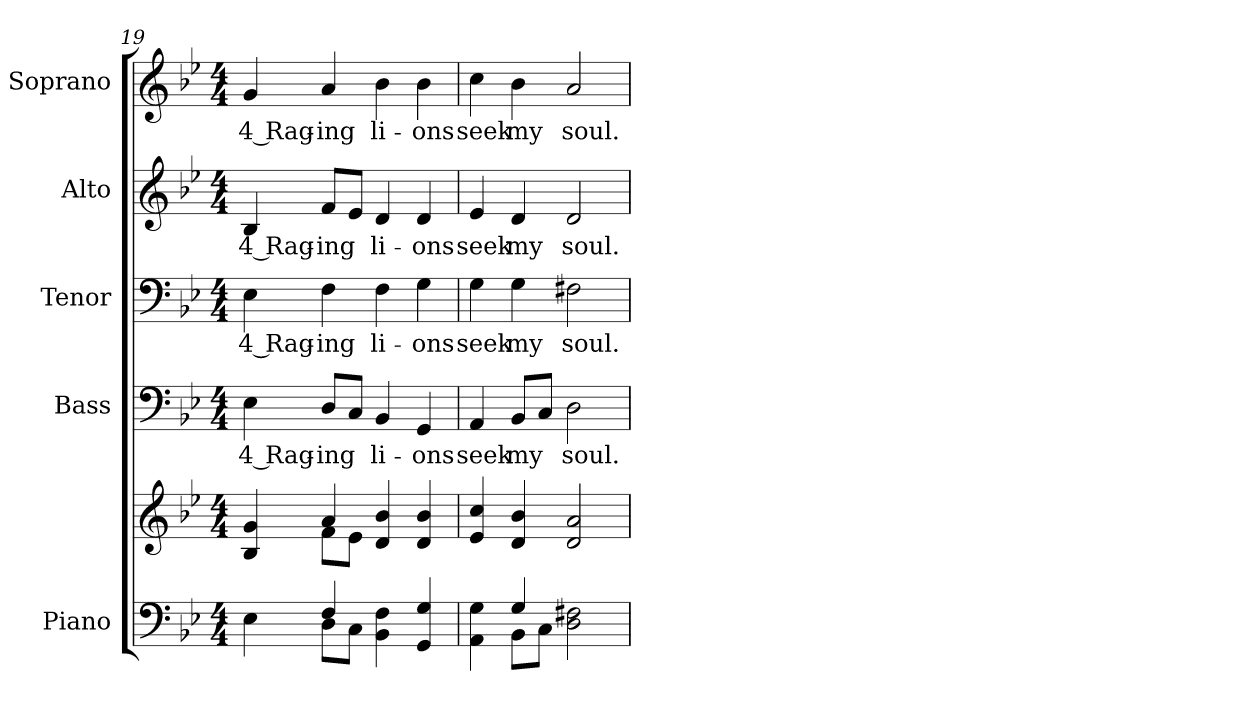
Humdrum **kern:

**kern	**kern	**kern	**text	**kern	**text	**kern	**text	**kern	**text
*part5	*part5	*part4	*part4	*part3	*part3	*part2	*part2	*part1	*part1
*staff6	*staff5	*staff4	*staff4	*staff3	*staff3	*staff2	*staff2	*staff1	*staff1
*I"Piano	*	*I"Bass	*	*I"Tenor	*	*I"Alto	*	*I"Soprano	*
*I'Pno.	*	*I'B.	*	*I'T.	*	*I'A.	*	*I'S.	*
*clefF4	*clefG2	*clefF4	*	*clefF4	*	*clefG2	*	*clefG2	*
*k[b-e-]	*k[b-e-]	*k[b-e-]	*	*k[b-e-]	*	*k[b-e-]	*	*k[b-e-]	*
*B-:	*B-:	*B-:	*	*B-:	*	*B-:	*	*B-:	*
*M4/4	*M4/4	*M4/4	*	*M4/4	*	*M4/4	*	*M4/4	*
=19	=19	=19	=19	=19	=19	=19	=19	=19	=19
*^	*^	*	*	*	*	*	*	*	*
!	!	!	!	!	!LO:LY:b:color=#000000	!	!	!	!	!	!
!	!	!	!	!	!	!	!LO:LY:b:color=#000000	!	!	!	!
!	!	!	!	!	!	!	!	!	!LO:LY:b:color=#000000	!	!
!	!	!	!	!	!	!	!	!	!	!	!LO:LY:b:color=#000000
4E-i\	4ryy	4B-i/ 4gi	4ryy	4E-i\	4 Rag-	4E-i\	4 Rag-	4B-i/	4 Rag-	4gi/	4 Rag-
!	!	!	!	!	!LO:LY:b:color=#000000	!	!	!	!	!	!
!	!	!	!	!	!	!	!LO:LY:b:color=#000000	!	!	!	!
!	!	!	!	!	!	!	!	!	!LO:LY:b:color=#000000	!	!
!	!	!	!	!	!	!	!	!	!	!	!LO:LY:b:color=#000000
4Fi/	8Di\L	4ai/	8fi\L	8Di/L	-ing	4Fi\	-ing	8fi/L	-ing	4ai/	-ing
.	8Ci\J	.	8e-i\J	8Ci/J	.	.	.	8e-i/J	.	.	.
!	!	!	!	!	!LO:LY:b:color=#000000	!	!	!	!	!	!
!	!	!	!	!	!	!	!LO:LY:b:color=#000000	!	!	!	!
!	!	!	!	!	!	!	!	!	!LO:LY:b:color=#000000	!	!
!	!	!	!	!	!	!	!	!	!	!	!LO:LY:b:color=#000000
4BB-i\ 4Fi	2ryy	4di/ 4b-i	2ryy	4BB-i/	li-	4Fi\	li-	4di/	li-	4b-i\	li-
!	!	!	!	!	!LO:LY:b:color=#000000	!	!	!	!	!	!
!	!	!	!	!	!	!	!LO:LY:b:color=#000000	!	!	!	!
!	!	!	!	!	!	!	!	!	!LO:LY:b:color=#000000	!	!
!	!	!	!	!	!	!	!	!	!	!	!LO:LY:b:color=#000000
4GGi/ 4Gi	.	4di/ 4b-i	.	4GGi/	-ons	4Gi\	-ons	4di/	-ons	4b-i\	-ons
*	*	*v	*v	*	*	*	*	*	*	*	*
=20	=20	=20	=20	=20	=20	=20	=20	=20	=20	=20
!	!	!	!	!LO:LY:b:color=#000000	!	!	!	!	!	!
!	!	!	!	!	!	!LO:LY:b:color=#000000	!	!	!	!
!	!	!	!	!	!	!	!	!LO:LY:b:color=#000000	!	!
!	!	!	!	!	!	!	!	!	!	!LO:LY:b:color=#000000
4AAi\ 4Gi	4ryy	4e-i/ 4cci	4AAi/	seek	4Gi\	seek	4e-i/	seek	4cci\	seek
!	!	!	!	!LO:LY:b:color=#000000	!	!	!	!	!	!
!	!	!	!	!	!	!LO:LY:b:color=#000000	!	!	!	!
!	!	!	!	!	!	!	!	!LO:LY:b:color=#000000	!	!
!	!	!	!	!	!	!	!	!	!	!LO:LY:b:color=#000000
4Gi/	8BB-i\L	4di/ 4b-i	8BB-i/L	my	4Gi\	my	4di/	my	4b-i\	my
.	8Ci\J	.	8Ci/J	.	.	.	.	.	.	.
!	!	!	!	!LO:LY:b:color=#000000	!	!	!	!	!	!
!	!	!	!	!	!	!LO:LY:b:color=#000000	!	!	!	!
!	!	!	!	!	!	!	!	!LO:LY:b:color=#000000	!	!
!	!	!	!	!	!	!	!	!	!	!LO:LY:b:color=#000000
2Di\ 2F#Xi	2ryy	2di/ 2ai	2Di\	soul.	2F#Xi\	soul.	2di/	soul.	2ai/	soul.
*v	*v	*	*	*	*	*	*	*	*	*
=	=	=	=	=	=	=	=	=	=
*-	*-	*-	*-	*-	*-	*-	*-	*-	*-
